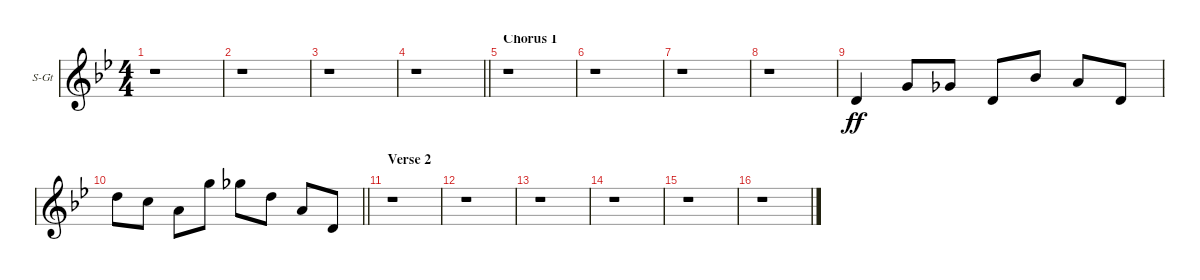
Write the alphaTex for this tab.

\bracketExtendMode groupsimilarinstruments
\firstSystemTrackNameOrientation horizontal
\otherSystemsTrackNameOrientation horizontal
\track ("Strings" "S-Gt") {instrument stringensemble1}
\staff {score}
\tuning (E4 B3 G3 D3 A2 E2)
\displaytranspose 12
\ts (4 4)
\tempo (82 hide)
\clef g2
\ks gminor
r.1{dy mp} |
r.1 |
r.1 |
\barLineRight lightlight
r.1 |
\section ("" "Chorus 1")
r.1 |
r.1 |
r.1 |
r.1 |
5.5.4{dy ff} 5.4.8 4.4.8 5.5.8 3.3.8 2.3.8 5.5.8 |
\barLineRight lightlight
3.2.8 1.2.8 7.4.8 3.1.8 2.1.8 3.2.8 7.4.8 5.5.8 |
\section ("" "Verse 2")
r.1 |
r.1 |
r.1 |
r.1 |
r.1 |
r.1
